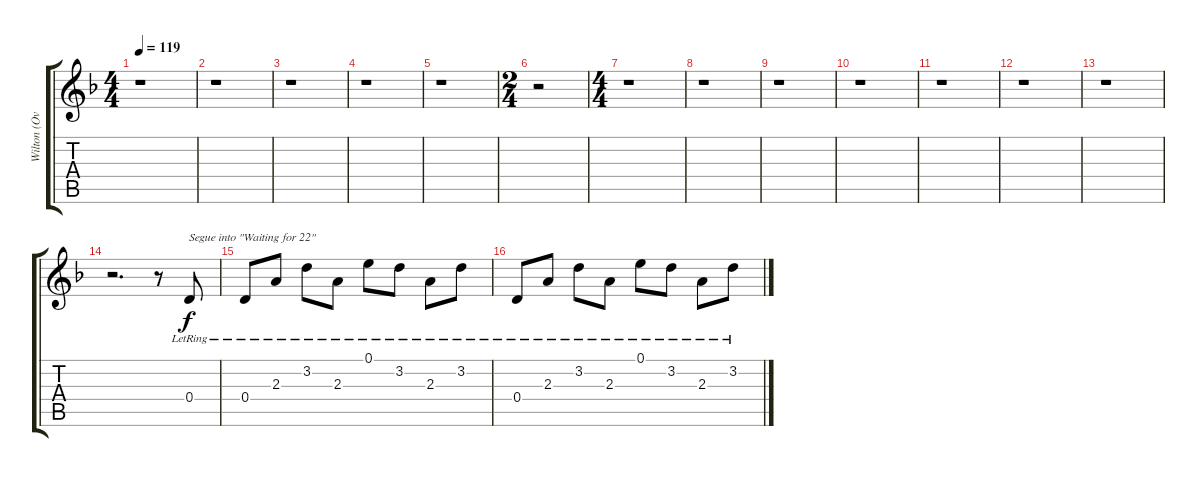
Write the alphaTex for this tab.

\track ("Wilton (Overdub)" "Wilton (Ov") {instrument acousticguitarsteel}
\staff {score tabs}
\tuning (E4 B3 G3 D3 A2 E2) {hide}
\ts (4 4)
\tempo 119
\clef g2
\ks dminor
r.1{dy f} |
r.1 |
r.1 |
r.1 |
r.1 |
\ts (2 4)
r.2 |
\ts (4 4)
r.1 |
r.1 |
r.1 |
r.1 |
r.1 |
r.1 |
r.1 |
r.2{d} r.8 0.4{lr}.8{txt "Segue into \"Waiting for 22\"" instrument acousticguitarsteel} |
0.4{lr}.8 2.3{lr}.8 3.2{lr}.8 2.3{lr}.8 0.1{lr}.8 3.2{lr}.8 2.3{lr}.8 3.2{lr}.8 |
0.4{lr}.8 2.3{lr}.8 3.2{lr}.8 2.3{lr}.8 0.1{lr}.8 3.2{lr}.8 2.3{lr}.8 3.2{lr}.8
